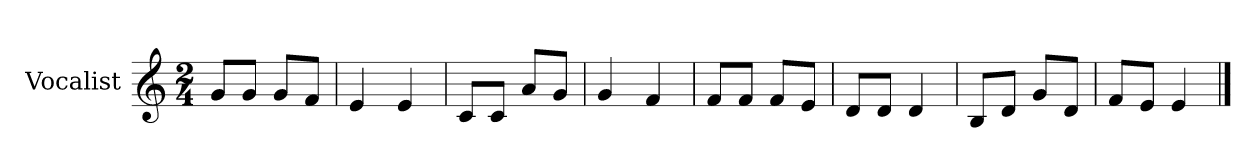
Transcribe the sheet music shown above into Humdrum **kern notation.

**kern
*part1
*staff1
*I"Vocalist
*k[]
*C:
*M2/4
=
8gL
8gJ
8gL
8fJ
=1
4e
4e
=2
8cL
8cJ
8aL
8gJ
=3
4g
4f
=4
8fL
8fJ
8fL
8eJ
=5
8dL
8dJ
4d
=6
8BL
8dJ
8gL
8dJ
=7
8fL
8eJ
4e
==
*-
